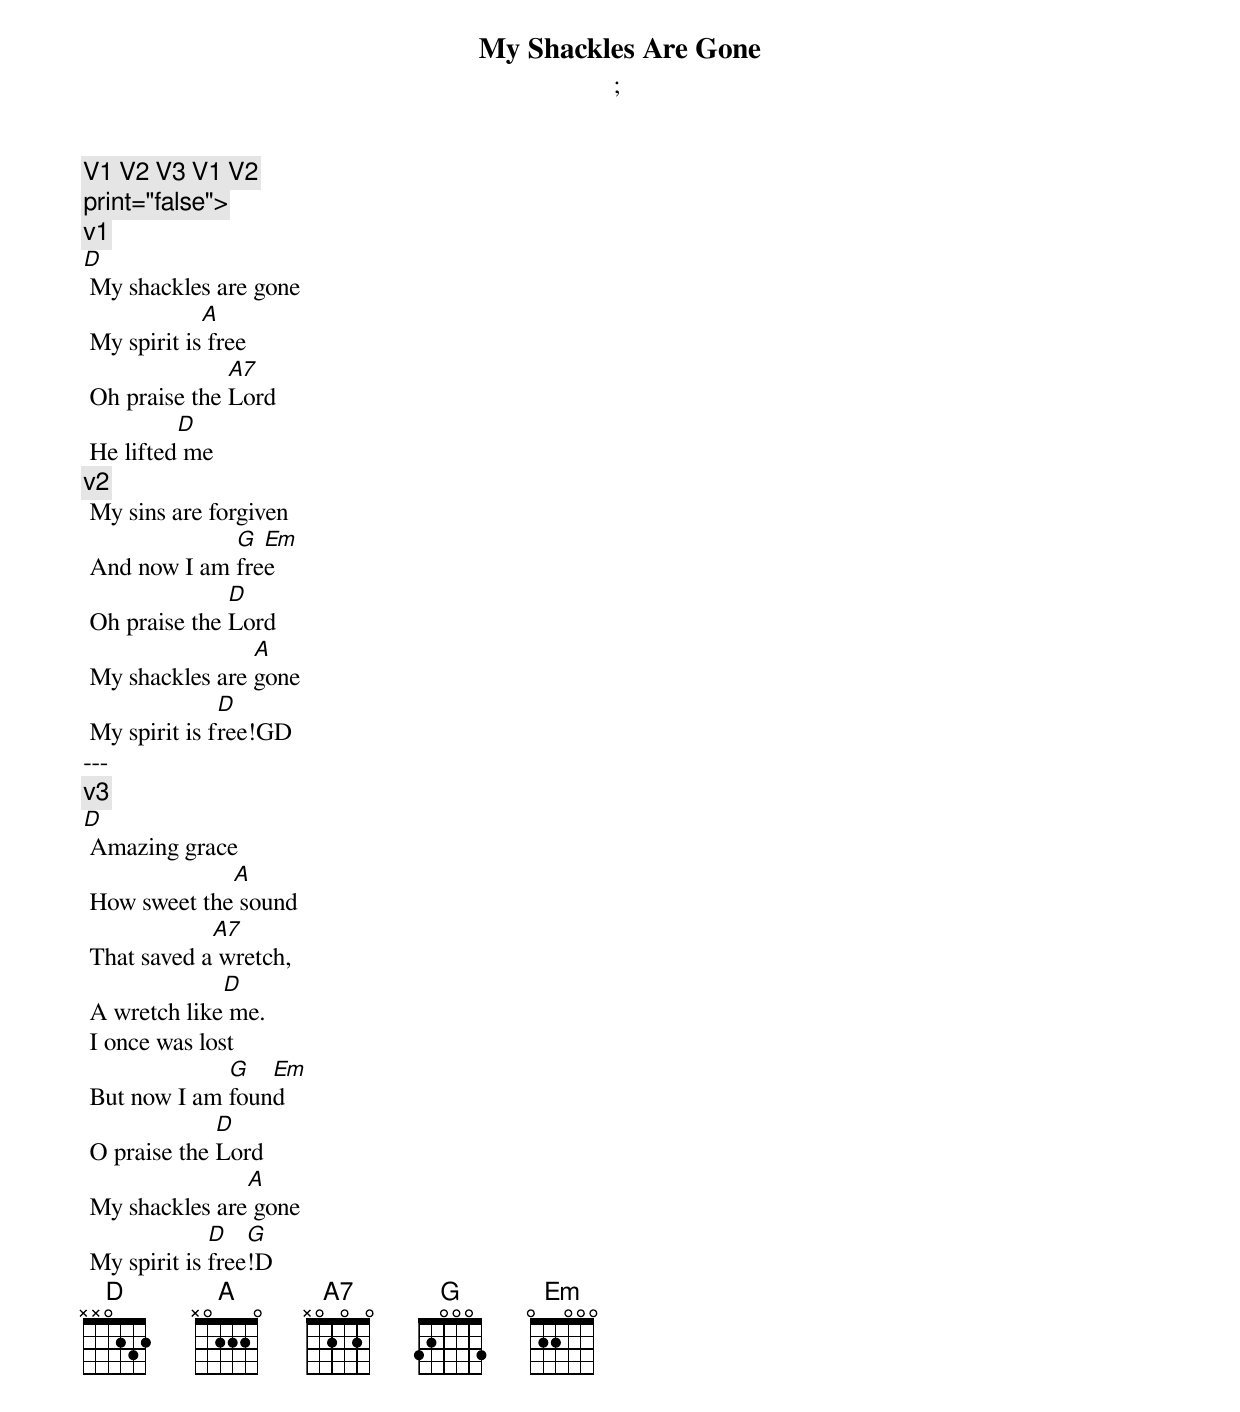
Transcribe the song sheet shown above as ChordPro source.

{title:My Shackles Are Gone}
{subtitle:}
{subtitle:}
{comment:V1 V2 V3 V1 V2}
{comment:}
{comment:print="false">}
{comment:v1}
[D] My shackles are gone
 My spirit is[A] free
 Oh praise the [A7]Lord
 He lifted[D] me
{comment:v2}
 My sins are forgiven
 And now I am [G]fre[Em]e
 Oh praise the [D]Lord
 My shackles are [A]gone
 My spirit is f[D]ree!GD
---
{comment:v3}
[D] Amazing grace
 How sweet the[A] sound
 That saved a[A7] wretch,
 A wretch like[D] me.
 I once was lost
 But now I am [G]foun[Em]d
 O praise the [D]Lord
 My shackles are[A] gone
 My spirit is [D]free[G]!D
